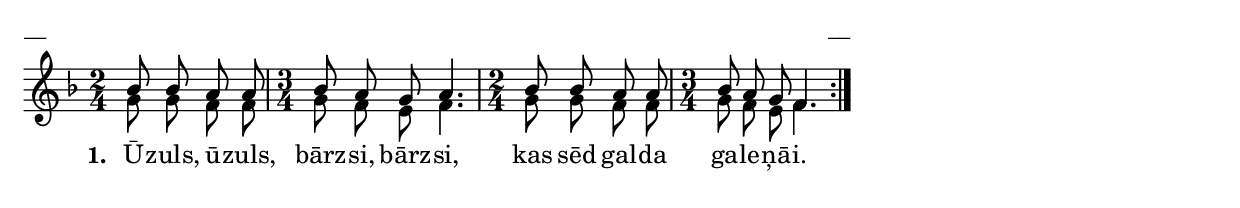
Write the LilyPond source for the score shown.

\version "2.13.18"

\paper {
line-width = 14\cm
left-margin = 0.4\cm
between-system-padding = 0.1\cm
between-system-space = 0.1\cm
}
% SBTZK, p.80
\layout {
indent = #0
ragged-last = ##f
}


voiceA = \relative c' {
\clef "treble"
\key f \major
\repeat volta 2 {\time 2/4 bes'8 bes a a | \time 3/4 bes a g a4. | \time 2/4 bes8 bes a a | \time 3/4 bes a g  f4. }
}

lyricA = \lyricmode {
\set stanza = "1. "
Ū -- zuls, ū -- zuls, bārz -- si, bārz -- si, kas sēd gal -- da ga -- le -- ņā -- i.
}

voiceB = \relative c'{
\clef "treble"
\key f \major
\repeat volta 2 {\time 2/4 g'8 g f f | \time 3/4 g f e f4. | \time 2/4 g8 g f f | \time 3/4 g8 f e f4. }
}


fullScore = <<
%\new ChordNames { \chordsA }
\new Staff {
<<
\new Voice = "voiceA" { \voiceOne \autoBeamOff \voiceA }
\lyricsto "voiceA" \new Lyrics  \lyricA
\new Voice = "voiceB" { \voiceTwo \autoBeamOff \voiceB }
>>
}
>>



\score {
\fullScore
\header { piece = "__" opus = "__" }
}
\markup { \with-color #(x11-color 'white) \sans \smaller "__" }
\score {
\unfoldRepeats
\fullScore
\midi {
\context { \Staff \remove "Staff_performer" }
\context { \Voice \consists "Staff_performer" }
}
}


